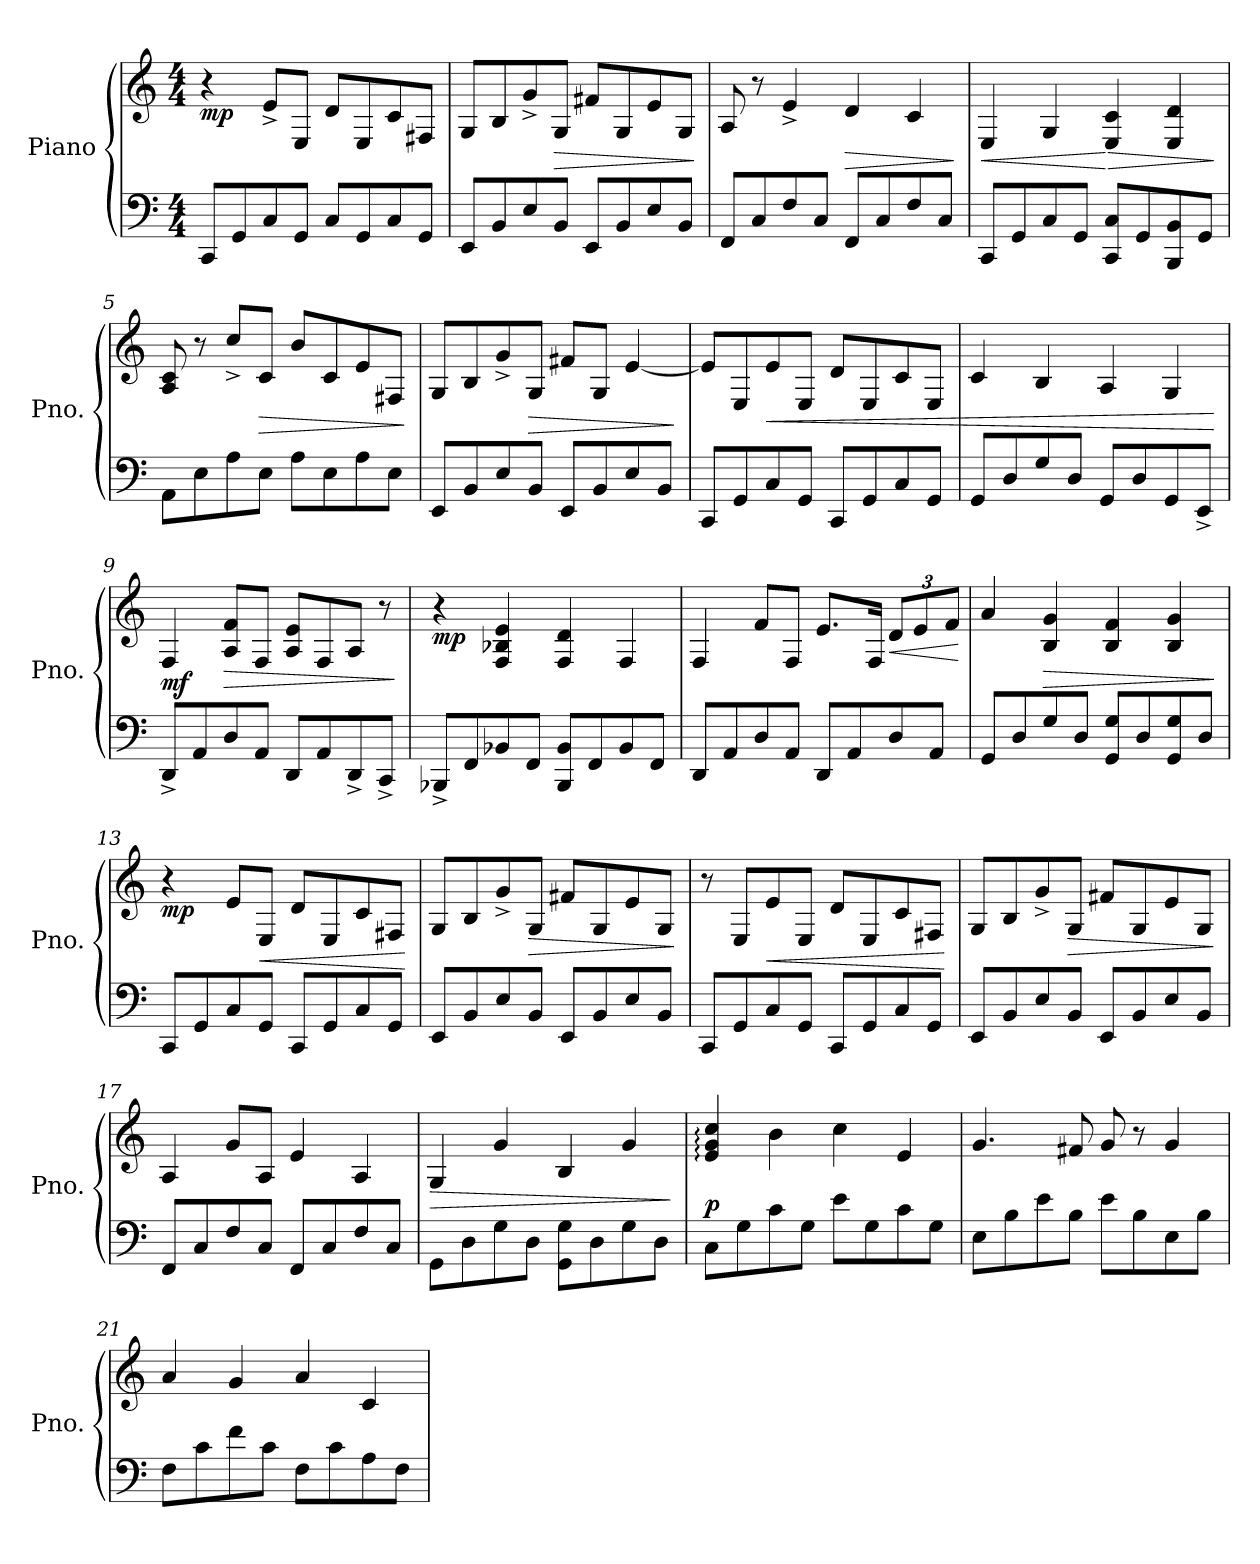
**kern	**kern	**dynam
*part1	*part1	*part1
*staff2	*staff1	*staff1/2
*I"Piano	*	*
*I'Pno.	*	*
*clefF4	*clefG2	*
*k[]	*k[]	*
*M4/4	*M4/4	*
*MM62	*MM62	*
=1	=1	=1
!	!	!LO:DY:b
8CC/L	4r	mp
8GG/	.	.
8C/	8e^/L	.
8GG/J	8E/J	.
8C/L	8d/L	.
8GG/	8E/	.
8C/	8c/	.
8GG/J	8F#X/J	.
=2	=2	=2
8EE/L	8G/L	.
8BB/	8B/	.
8E/	8g^/	.
!	!	!LO:HP:b
8BB/J	8G/J	>
8EE/L	8f#X/L	.
8BB/	8G/	.
8E/	8e/	.
8BB/J	8G/J	.
.	.	]
=3	=3	=3
8FF/L	8A/	.
8C/	8r	.
8F/	4e^/	.
8C/J	.	.
!	!	!LO:HP:b
8FF/L	4d/	>
8C/	.	.
8F/	4c/	.
8C/J	.	.
.	.	]
=4	=4	=4
!	!	!LO:HP:b
8CC/L	4E/	<
8GG/	.	.
8C/	4G/	.
8GG/J	.	.
!	!	!LO:HP:n=1:b
8CC/ 8C/L	4E/ 4c/	[ >
8GG/	.	.
8BBB/ 8BB/	4E/ 4d/	.
8GG/J	.	.
.	.	]
!!LO:LB:g=z
=5	=5	=5
8AA\L	8A/ 8c/	.
8E\	8r	.
8A\	8cc^/L	.
!	!	!LO:HP:b
8E\J	8c/J	>
8A\L	8b/L	.
8E\	8c/	.
8A\	8e/	.
8E\J	8F#X/J	.
.	.	]
=6	=6	=6
8EE/L	8G/L	.
8BB/	8B/	.
8E/	8g^/	.
!	!	!LO:HP:b
8BB/J	8G/J	>
8EE/L	8f#X/L	.
8BB/	8G/J	.
8E/	[4e/	.
8BB/J	.	.
.	.	]
=7	=7	=7
8CC/L	8e/L]	.
8GG/	8E/	.
!	!	!LO:HP:b
8C/	8e/	<
8GG/J	8E/J	.
8CC/L	8d/L	.
8GG/	8E/	.
8C/	8c/	.
8GG/J	8E/J	.
=8	=8	=8
8GG/L	4c/	.
8D/	.	.
8G/	4B/	.
8D/J	.	.
8GG/L	4A/	.
8D/	.	.
8GG/	4G/	.
8EE^/J	.	.
.	.	[
!!LO:LB:g=z
=9	=9	=9
!	!	!LO:DY:a=2
8DD^/L	4F/	mf
8AA/	.	.
!	!	!LO:HP:b
8D/	8A/ 8f/L	>
8AA/J	8F/J	.
8DD/L	8A/ 8e/L	.
8AA/	8F/	.
8DD^/	8A/J	.
8CC^/J	8r	.
.	.	]
=10	=10	=10
!	!	!LO:DY:b
8BBB-X^/L	4r	mp
8FF/	.	.
8BB-X/	4F/ 4B-X/ 4e/	.
8FF/J	.	.
8BBB-/ 8BB-/L	4F/ 4d/	.
8FF/	.	.
8BB-/	4F/	.
8FF/J	.	.
=11	=11	=11
8DD/L	4F/	.
8AA/	.	.
8D/	8f/L	.
8AA/J	8F/J	.
8DD/L	8.e/L	.
8AA/	.	.
.	16F/Jk	.
*	*Xbrackettup	*
!	!	!LO:HP:b
8D/	12d/L	<
.	12e/	.
8AA/J	.	.
.	12f/J	.
.	.	[
=12	=12	=12
8GG/L	4a/	.
8D/	.	.
!	!	!LO:HP:b
8G/	4B/ 4g/	>
8D/J	.	.
8GG/ 8G/L	4B/ 4f/	.
8D/	.	.
8GG/ 8G/	4B/ 4g/	.
8D/J	.	.
.	.	]
!!LO:LB:g=z
=13	=13	=13
!	!	!LO:DY:b
8CC/L	4r	mp
8GG/	.	.
8C/	8e/L	.
!	!	!LO:HP:b
8GG/J	8E/J	<
8CC/L	8d/L	.
8GG/	8E/	.
8C/	8c/	.
8GG/J	8F#X/J	.
.	.	[
=14	=14	=14
8EE/L	8G/L	.
8BB/	8B/	.
8E/	8g^/	.
!	!	!LO:HP:b
8BB/J	8G/J	>
8EE/L	8f#X/L	.
8BB/	8G/	.
8E/	8e/	.
8BB/J	8G/J	.
.	.	]
=15	=15	=15
8CC/L	8r	.
8GG/	8E/L	.
!	!	!LO:HP:b
8C/	8e/	<
8GG/J	8E/J	.
8CC/L	8d/L	.
8GG/	8E/	.
8C/	8c/	.
8GG/J	8F#X/J	.
.	.	[
=16	=16	=16
8EE/L	8G/L	.
8BB/	8B/	.
8E/	8g^/	.
!	!	!LO:HP:b
8BB/J	8G/J	>
8EE/L	8f#X/L	.
8BB/	8G/	.
8E/	8e/	.
8BB/J	8G/J	.
.	.	]
!!LO:LB:g=z
=17	=17	=17
8FF/L	4A/	.
8C/	.	.
8F/	8g/L	.
8C/J	8A/J	.
8FF/L	4e/	.
8C/	.	.
8F/	4A/	.
8C/J	.	.
=18	=18	=18
!	!	!LO:HP:b
8GG\L	4G/	>
8D\	.	.
8G\	4g/	.
8D\J	.	.
8GG\ 8G\L	4B/	.
8D\	.	.
8G\	4g/	.
8D\J	.	.
.	.	]
=19	=19	=19
!	!	!LO:DY:a=2
8C\L	4e/: 4g/: 4cc/:	p
8G\	.	.
8c\	4b\	.
8G\J	.	.
8e\L	4cc\	.
8G\	.	.
8c\	4e/	.
8G\J	.	.
=20	=20	=20
8E\L	4.g/	.
8B\	.	.
8e\	.	.
8B\J	8f#X/	.
8e\L	8g/	.
8B\	8r	.
8E\	4g/	.
8B\J	.	.
=21	=21	=21
8F\L	4a/	.
8c\	.	.
8f\	4g/	.
8c\J	.	.
8F\L	4a/	.
8c\	.	.
8A\	4c/	.
8F\J	.	.
=	=	=
*-	*-	*-
